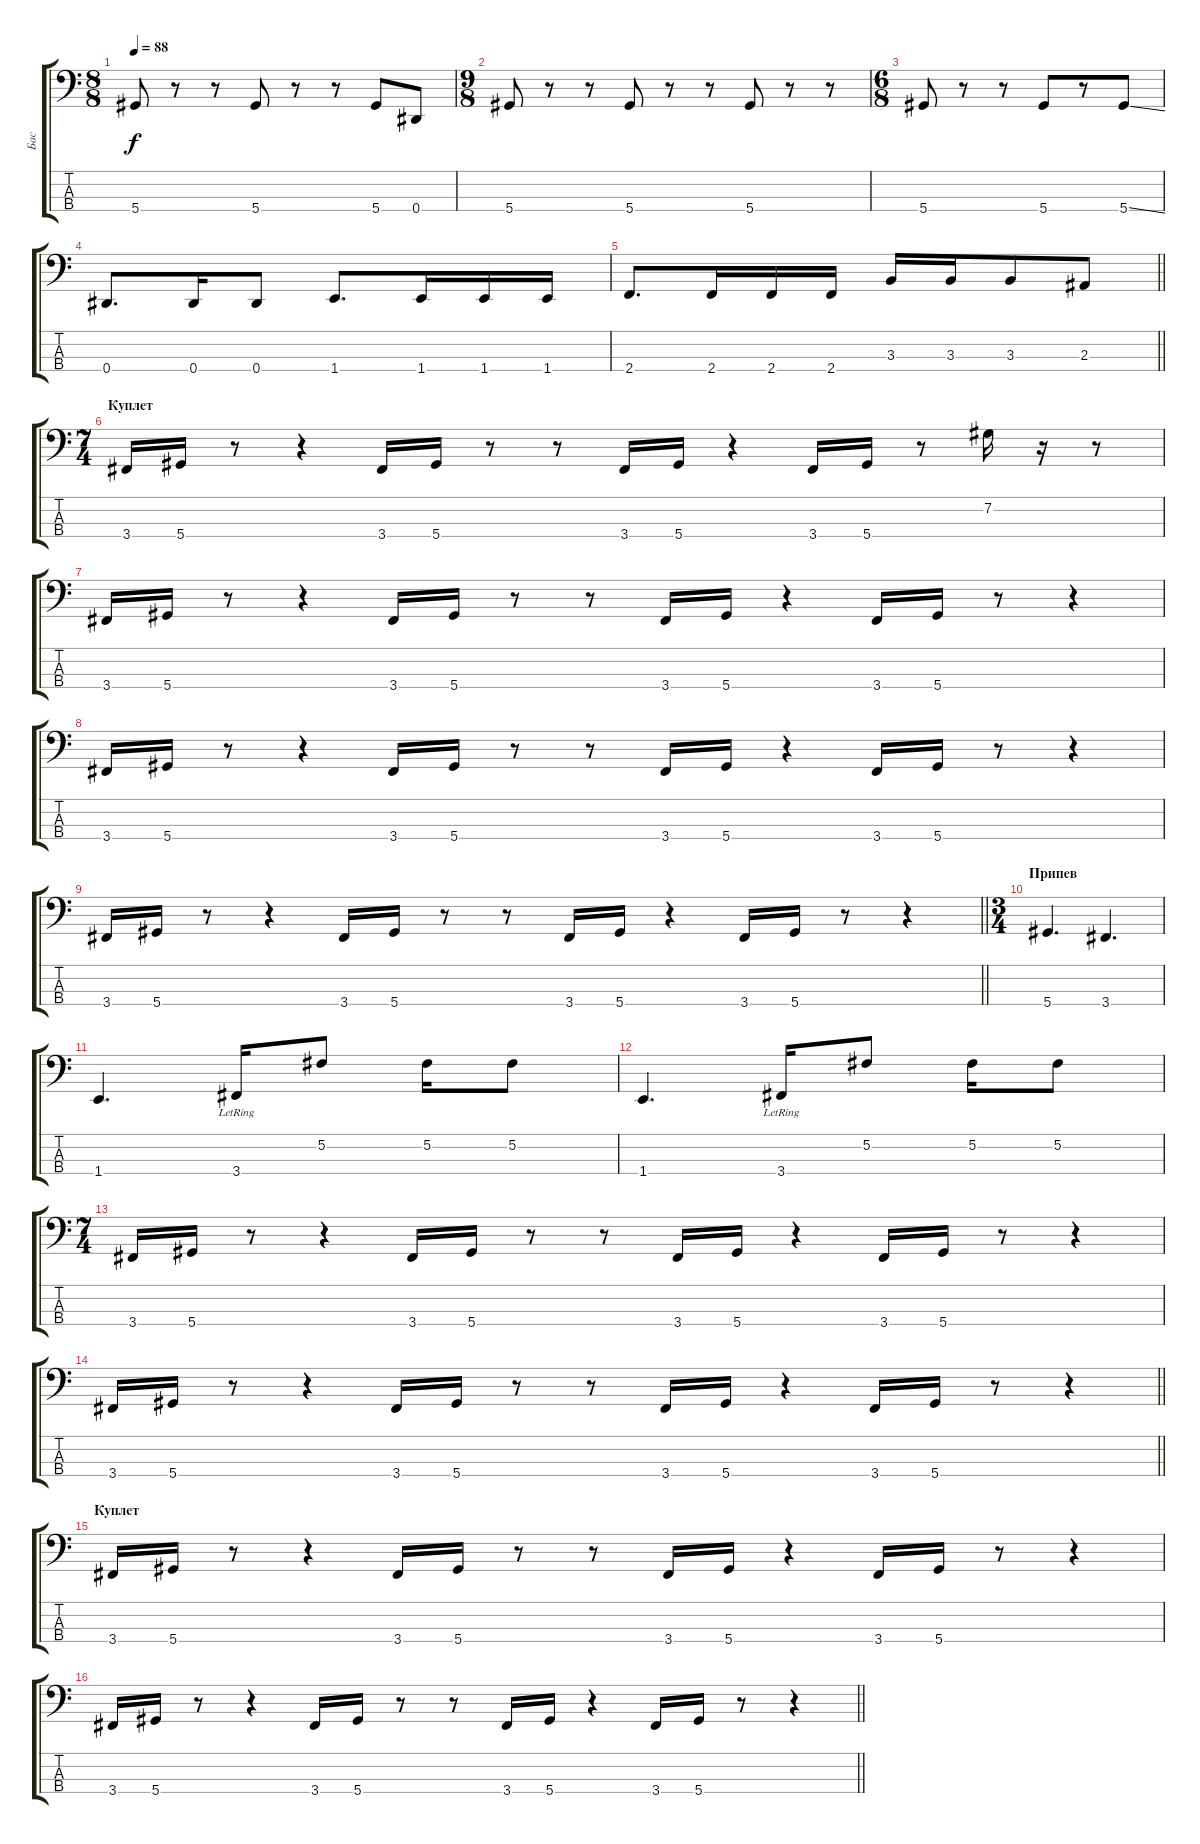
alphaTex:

\track ("Бас" "Бас") {instrument electricbassfinger}
\staff {score tabs}
\tuning (Gb2 Db2 Ab1 Eb1) {hide}
\ts (8 8)
\tempo 88
\clef f4
\ks c
5.4.8{dy f} r.8 r.8 5.4.8 r.8 r.8 5.4.8 0.4.8 |
\ts (9 8)
5.4.8 r.8 r.8 5.4.8 r.8 r.8 5.4.8 r.8 r.8 |
\ts (6 8)
5.4.8 r.8 r.8 5.4.8 r.8 5.4{ss}.8 |
0.4.8{d} 0.4.16 0.4.8 1.4.8{d} 1.4.16 1.4.16 1.4.16 |
\barLineRight lightlight
2.4.8{d} 2.4.16 2.4.16 2.4.16 3.3.16 3.3.16 3.3.8 2.3.8 |
\ts (7 4)
\section ("" "Куплет")
3.4.16 5.4.16 r.8 r.4 3.4.16 5.4.16 r.8 r.8 3.4.16 5.4.16 r.4 3.4.16 5.4.16 r.8 7.2.16 r.16 r.8 |
3.4.16 5.4.16 r.8 r.4 3.4.16 5.4.16 r.8 r.8 3.4.16 5.4.16 r.4 3.4.16 5.4.16 r.8 r.4 |
3.4.16 5.4.16 r.8 r.4 3.4.16 5.4.16 r.8 r.8 3.4.16 5.4.16 r.4 3.4.16 5.4.16 r.8 r.4 |
\barLineRight lightlight
3.4.16 5.4.16 r.8 r.4 3.4.16 5.4.16 r.8 r.8 3.4.16 5.4.16 r.4 3.4.16 5.4.16 r.8 r.4 |
\ts (3 4)
\section ("" "Припев")
5.4.4{d} 3.4.4{d} |
1.4.4{d} 3.4{lr}.16 5.2.8 5.2.16 5.2.8 |
1.4.4{d} 3.4{lr}.16 5.2.8 5.2.16 5.2.8 |
\ts (7 4)
3.4.16 5.4.16 r.8 r.4 3.4.16 5.4.16 r.8 r.8 3.4.16 5.4.16 r.4 3.4.16 5.4.16 r.8 r.4 |
\barLineRight lightlight
3.4.16 5.4.16 r.8 r.4 3.4.16 5.4.16 r.8 r.8 3.4.16 5.4.16 r.4 3.4.16 5.4.16 r.8 r.4 |
\section ("" "Куплет")
3.4.16 5.4.16 r.8 r.4 3.4.16 5.4.16 r.8 r.8 3.4.16 5.4.16 r.4 3.4.16 5.4.16 r.8 r.4 |
\barLineRight lightlight
3.4.16 5.4.16 r.8 r.4 3.4.16 5.4.16 r.8 r.8 3.4.16 5.4.16 r.4 3.4.16 5.4.16 r.8 r.4
